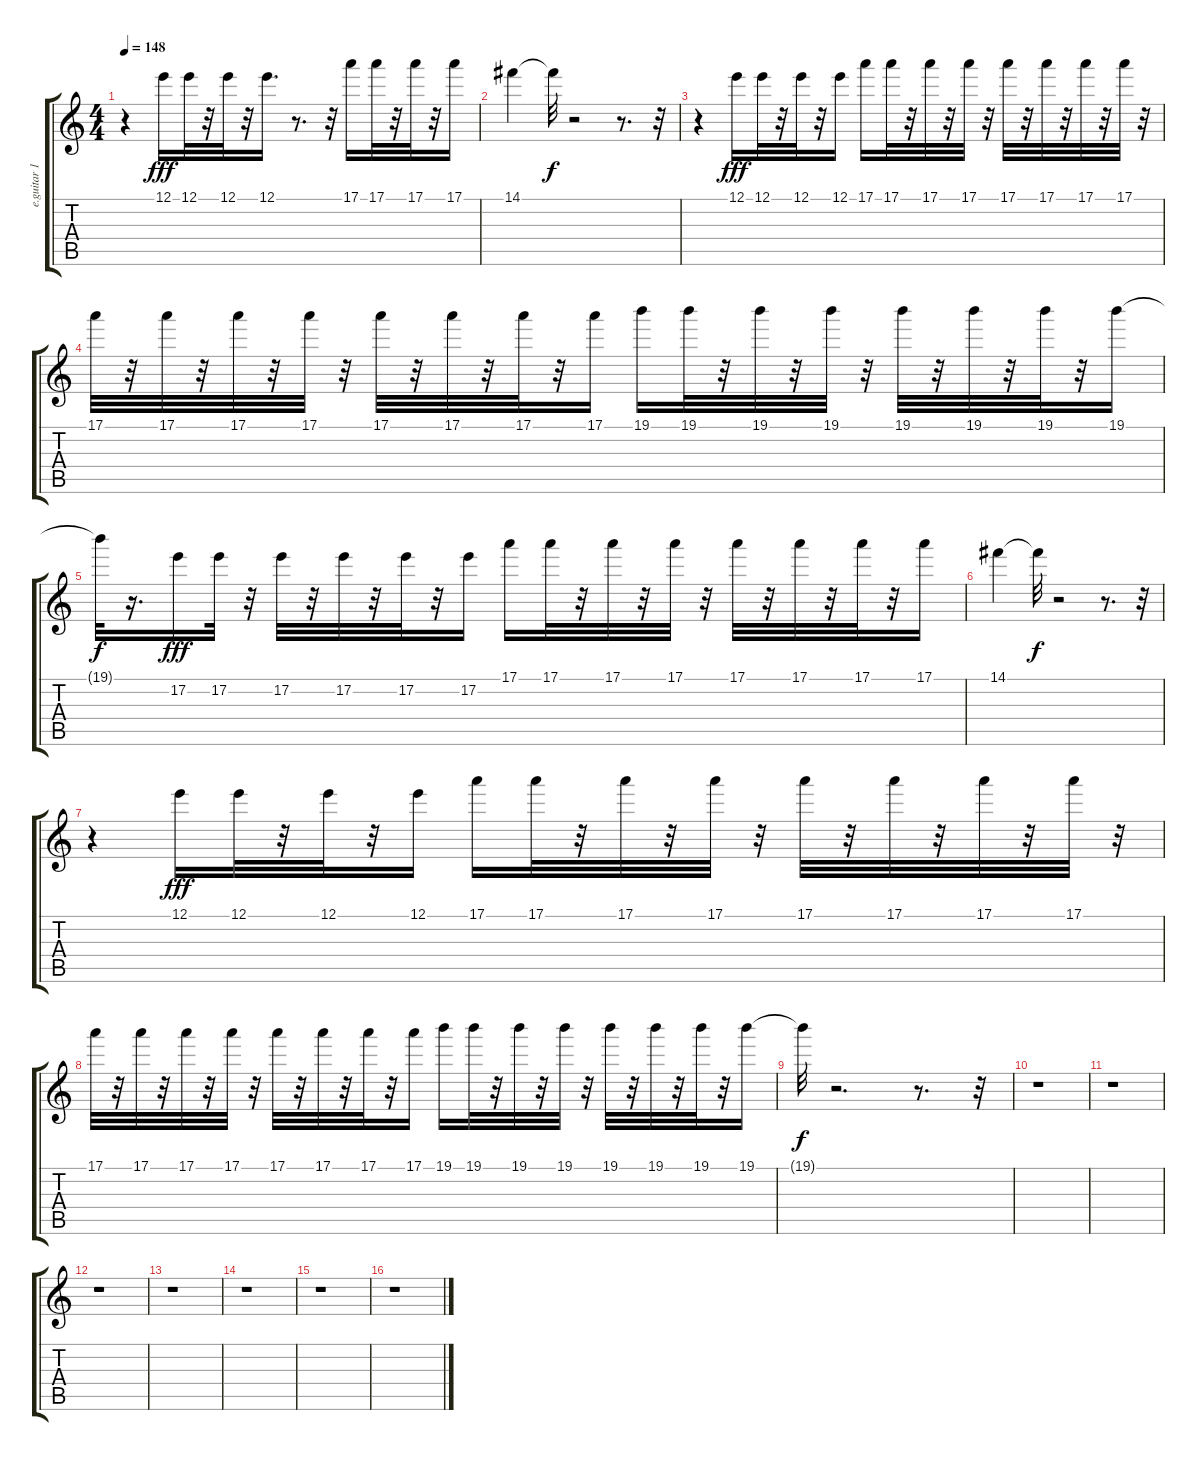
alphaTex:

\track ("e.guitar 1" "e.guitar 1") {instrument distortionguitar}
\staff {score tabs}
\tuning (E4 B3 G3 D3 A2 E2) {hide}
\ts (4 4)
\tempo 148
\clef g2
\ks c
r.4{dy fff} 12.1.16 12.1.32 r.32 12.1.32 r.32 12.1.16{d} r.8{d} r.32 17.1.16 17.1.32 r.32 17.1.32 r.32 17.1.16 |
14.1.4 14.1{t}.32{dy f} r.2 r.8{d} r.32 |
r.4 12.1.16{dy fff} 12.1.32 r.32 12.1.32 r.32 12.1.16 17.1.16 17.1.32 r.32 17.1.32 r.32 17.1.32 r.32 17.1.32 r.32 17.1.32 r.32 17.1.32 r.32 17.1.32 r.32 |
17.1.32 r.32 17.1.32 r.32 17.1.32 r.32 17.1.32 r.32 17.1.32 r.32 17.1.32 r.32 17.1.32 r.32 17.1.16 19.1.16 19.1.32 r.32 19.1.32 r.32 19.1.32 r.32 19.1.32 r.32 19.1.32 r.32 19.1.32 r.32 19.1.16 |
19.1{t}.32{dy f} r.16{d} 17.2.16{dy fff} 17.2.32 r.32 17.2.32 r.32 17.2.32 r.32 17.2.32 r.32 17.2.16 17.1.16 17.1.32 r.32 17.1.32 r.32 17.1.32 r.32 17.1.32 r.32 17.1.32 r.32 17.1.32 r.32 17.1.16 |
14.1.4 14.1{t}.32{dy f} r.2 r.8{d} r.32 |
r.4 12.1.16{dy fff} 12.1.32 r.32 12.1.32 r.32 12.1.16 17.1.16 17.1.32 r.32 17.1.32 r.32 17.1.32 r.32 17.1.32 r.32 17.1.32 r.32 17.1.32 r.32 17.1.32 r.32 |
17.1.32 r.32 17.1.32 r.32 17.1.32 r.32 17.1.32 r.32 17.1.32 r.32 17.1.32 r.32 17.1.32 r.32 17.1.16 19.1.16 19.1.32 r.32 19.1.32 r.32 19.1.32 r.32 19.1.32 r.32 19.1.32 r.32 19.1.32 r.32 19.1.16 |
19.1{t}.32{dy f} r.2{d} r.8{d} r.32 |
r.1 |
r.1 |
r.1 |
r.1 |
r.1 |
r.1 |
r.1
